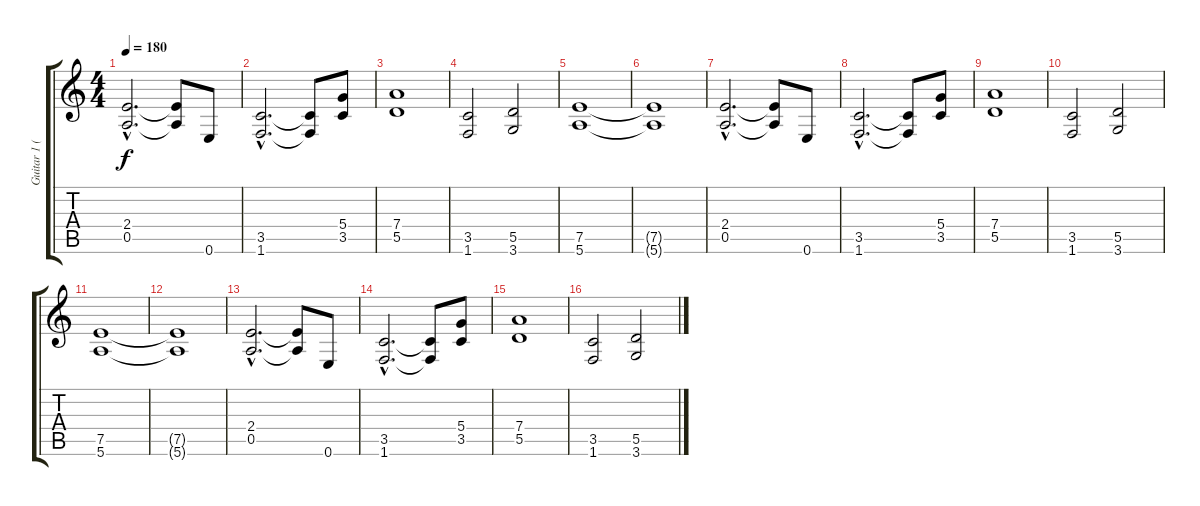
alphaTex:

\track ("Guitar 1 (Disto)" "Guitar 1 (") {instrument distortionguitar}
\staff {score tabs}
\tuning (E4 B3 G3 D3 A2 E2) {hide}
\ts (4 4)
\tempo 180
\clef g2
\ks c
(2.4{hac} 0.5{hac}).2{d dy f instrument distortionguitar} (2.4{t} 0.5{t}).8 0.6.8 |
(3.5{hac} 1.6{hac}).2{d} (3.5{t} 1.6{t}).8 (5.4 3.5).8 |
(7.4 5.5).1 |
(3.5 1.6).2 (5.5 3.6).2 |
(7.5 5.6).1 |
(7.5{t} 5.6{t}).1 |
(2.4{hac} 0.5{hac}).2{d} (2.4{t} 0.5{t}).8 0.6.8 |
(3.5{hac} 1.6{hac}).2{d} (3.5{t} 1.6{t}).8 (5.4 3.5).8 |
(7.4 5.5).1 |
(3.5 1.6).2 (5.5 3.6).2 |
(7.5 5.6).1 |
(7.5{t} 5.6{t}).1 |
(2.4{hac} 0.5{hac}).2{d} (2.4{t} 0.5{t}).8 0.6.8 |
(3.5{hac} 1.6{hac}).2{d} (3.5{t} 1.6{t}).8 (5.4 3.5).8 |
(7.4 5.5).1 |
(3.5 1.6).2 (5.5 3.6).2
